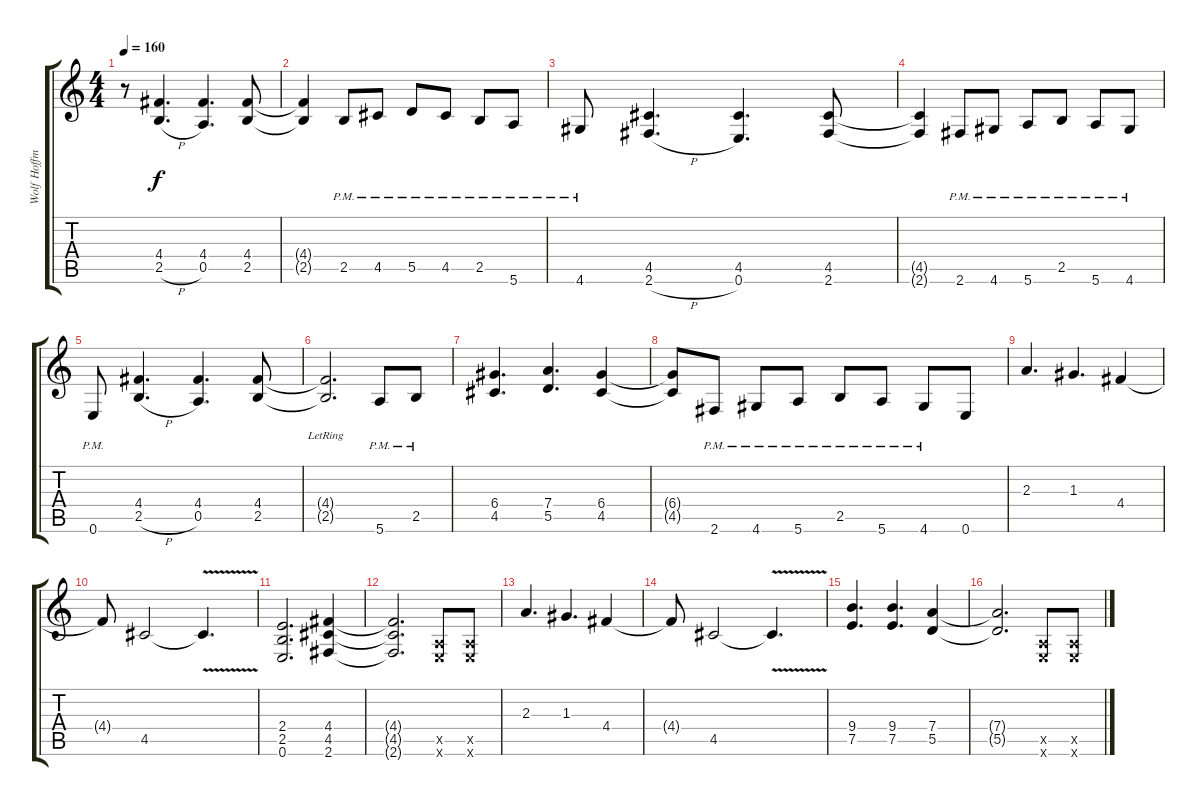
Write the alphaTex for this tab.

\track ("Wolf Hoffmann" "Wolf Hoffm") {instrument distortionguitar}
\staff {score tabs}
\tuning (E4 B3 G3 D3 A2 E2) {hide}
\ts (4 4)
\tempo 160
\clef g2
\ks c
r.8{dy f} (4.4 2.5{h}).4{d} (4.4 0.5).4{d} (4.4 2.5).8 |
(4.4{t} 2.5{t}).4 2.5{pm}.8 4.5{pm}.8 5.5{pm}.8 4.5{pm}.8 2.5{pm}.8 5.6{pm}.8 |
4.6{pm}.8 (4.5 2.6{h}).4{d} (4.5 0.6).4{d} (4.5 2.6).8 |
(4.5{t} 2.6{t}).4 2.6{pm}.8 4.6{pm}.8 5.6{pm}.8 2.5{pm}.8 5.6{pm}.8 4.6{pm}.8 |
0.6{pm}.8 (4.4 2.5{h}).4{d} (4.4 0.5).4{d} (4.4 2.5).8 |
(4.4{lr t} 2.5{lr t}).2{d} 5.6{pm}.8 2.5{pm}.8 |
(6.4 4.5).4{d} (7.4 5.5).4{d} (6.4 4.5).4 |
(6.4{t} 4.5{t}).8 2.6{pm}.8 4.6{pm}.8 5.6{pm}.8 2.5{pm}.8 5.6{pm}.8 4.6{pm}.8 0.6.8 |
2.3.4{d} 1.3.4{d} 4.4.4 |
4.4{t}.8 4.5.2 4.5{v t}.4{d} |
(2.4 2.5 0.6).2{d} (4.4 4.5 2.6).4 |
(4.4{t} 4.5{t} 2.6{t}).2{d} (0.5{x} 0.6{x}).8 (0.5{x} 0.6{x}).8 |
2.3.4{d} 1.3.4{d} 4.4.4 |
4.4{t}.8 4.5.2 4.5{v t}.4{d} |
(9.4 7.5).4{d} (9.4 7.5).4{d} (7.4 5.5).4 |
(7.4{t} 5.5{t}).2{d} (0.5{x} 0.6{x}).8 (0.5{x} 0.6{x}).8
